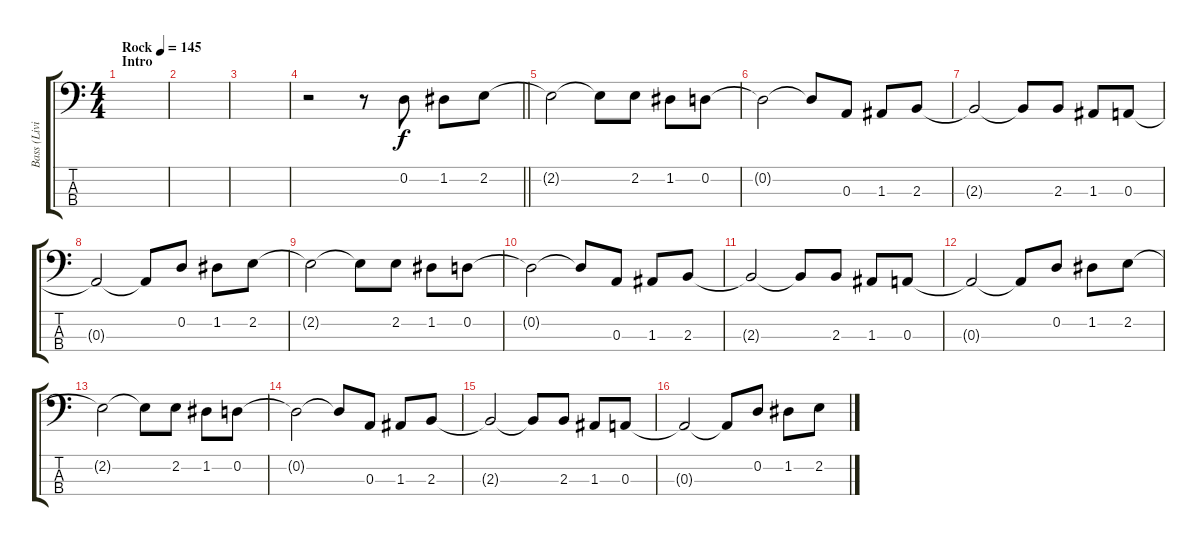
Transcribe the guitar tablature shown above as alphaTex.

\track ("Bass (Livio)" "Bass (Livi") {instrument electricbasspick}
\staff {score tabs}
\tuning (G2 D2 A1 E1) {hide}
\ts (4 4)
\section ("" "Intro")
\tempo (145 "Rock")
\clef f4
\ks c
|
|
|
\barLineRight lightlight
r.2 r.8 0.2.8 1.2.8 2.2.8 |
2.2{t}.2 2.2{t}.8 2.2.8 1.2.8 0.2.8 |
0.2{t}.2 0.2{t}.8 0.3.8 1.3.8 2.3.8 |
2.3{t}.2 2.3{t}.8 2.3.8 1.3.8 0.3.8 |
0.3{t}.2 0.3{t}.8 0.2.8 1.2.8 2.2.8 |
2.2{t}.2 2.2{t}.8 2.2.8 1.2.8 0.2.8 |
0.2{t}.2 0.2{t}.8 0.3.8 1.3.8 2.3.8 |
2.3{t}.2 2.3{t}.8 2.3.8 1.3.8 0.3.8 |
0.3{t}.2 0.3{t}.8 0.2.8 1.2.8 2.2.8 |
2.2{t}.2 2.2{t}.8 2.2.8 1.2.8 0.2.8 |
0.2{t}.2 0.2{t}.8 0.3.8 1.3.8 2.3.8 |
2.3{t}.2 2.3{t}.8 2.3.8 1.3.8 0.3.8 |
0.3{t}.2 0.3{t}.8 0.2.8 1.2.8 2.2.8
